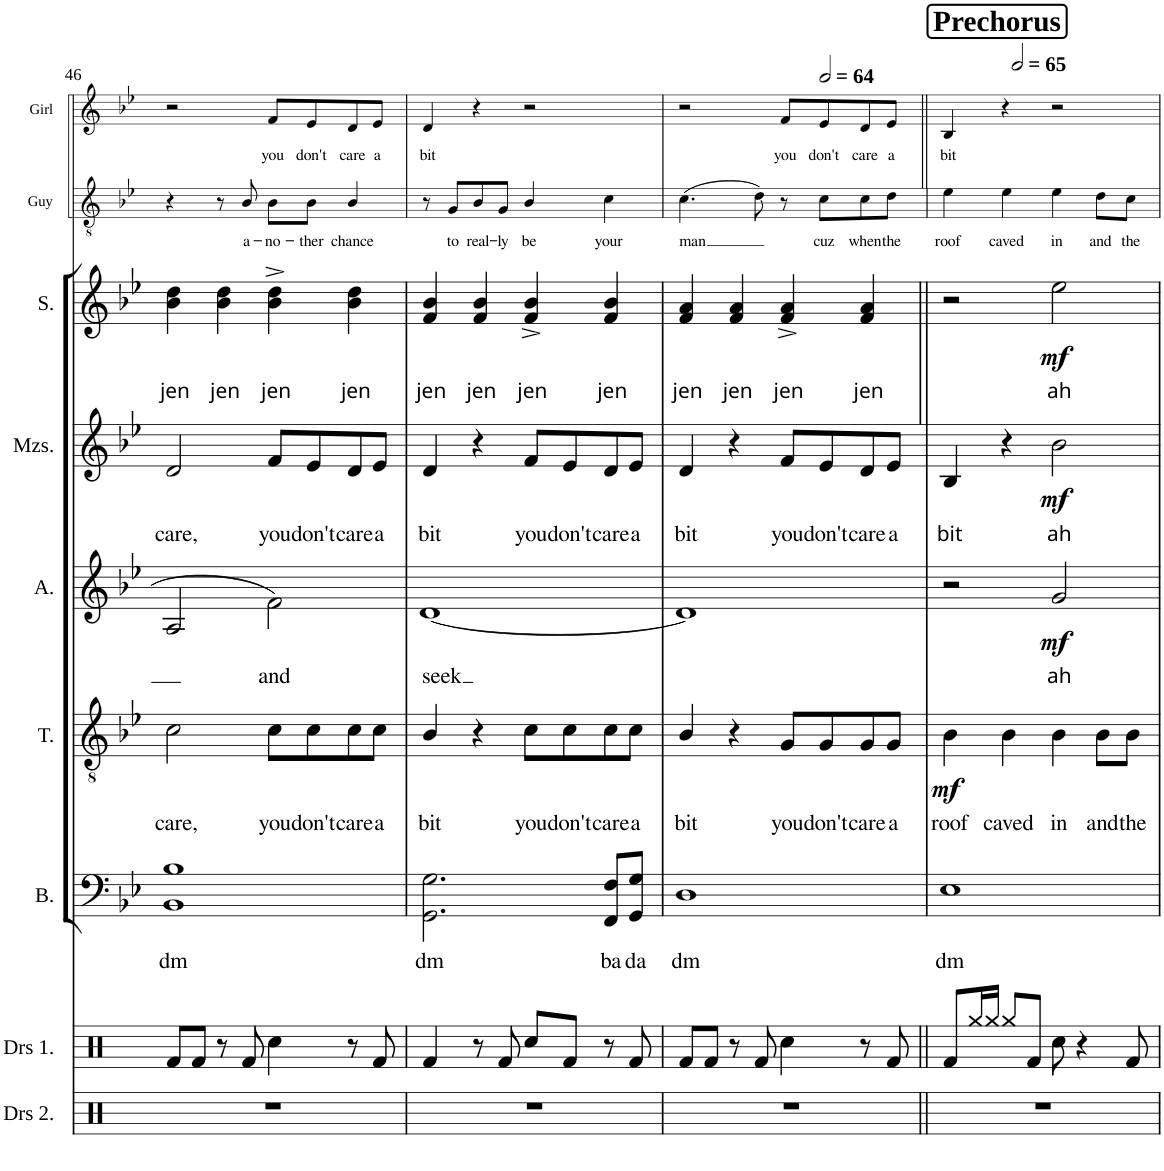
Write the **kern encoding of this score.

**kern	**kern	**kern	**text	**kern	**text	**dynam	**kern	**text	**dynam	**kern	**text	**dynam	**kern	**text	**dynam	**kern	**text	**kern	**text
*part9	*part8	*part7	*part7	*part6	*part6	*part6	*part5	*part5	*part5	*part4	*part4	*part4	*part3	*part3	*part3	*part2	*part2	*part1	*part1
*staff9	*staff8	*staff7	*staff7	*staff6	*staff6	*staff6	*staff5	*staff5	*staff5	*staff4	*staff4	*staff4	*staff3	*staff3	*staff3	*staff2	*staff2	*staff1	*staff1
*I"Drumset Layer 2	*I"Drumset Layer 1	*I"Bass	*	*I"Tenor	*	*	*I"Alto	*	*	*I"Mezzo-soprano	*	*	*I"Soprano	*	*	*I"Guy	*	*I"Girl	*
*I'Drs 2.	*I'Drs 1.	*I'B.	*	*I'T.	*	*	*I'A.	*	*	*I'Mzs.	*	*	*I'S.	*	*	*I'Guy	*	*I'Girl	*
!!LO:PB:g=z
*clefX	*clefX	*clefF4	*	*clefGv2	*	*	*clefG2	*	*	*clefG2	*	*	*clefG2	*	*	*clefGv2	*	*clefG2	*
*k[]	*k[]	*k[b-e-]	*	*k[b-e-]	*	*	*k[b-e-]	*	*	*k[b-e-]	*	*	*k[b-e-]	*	*	*k[b-e-]	*	*k[b-e-]	*
*M4/4	*M4/4	*M4/4	*	*M4/4	*	*	*M4/4	*	*	*M4/4	*	*	*M4/4	*	*	*M4/4	*	*M4/4	*
*met(c)	*met(c)	*met(c)	*	*met(c)	*	*	*met(c)	*	*	*met(c)	*	*	*met(c)	*	*	*met(c)	*	*met(c)	*
=46	=46	=46	=46	=46	=46	=46	=46	=46	=46	=46	=46	=46	=46	=46	=46	=46	=46	=46	=46
!	!	!	!LO:LY:b	!	!LO:LY:b	!	!	!	!	!	!LO:LY:b	!	!	!LO:LY:b	!	!	!	!	!
1r	8Rf/L	1BB- 1B-	dm	2c\	care,	.	2A/	.	.	2d/	care,	.	4b-\ 4dd\	jen	.	4r	.	2r	.
.	8Rf/J	.	.	.	.	.	.	.	.	.	.	.	.	.	.	.	.	.	.
!	!	!	!	!	!	!	!	!	!	!	!	!	!	!LO:LY:b	!	!	!	!	!
.	8r	.	.	.	.	.	.	.	.	.	.	.	4b-\ 4dd\	jen	.	8r	.	.	.
!	!	!	!	!	!	!	!	!	!	!	!	!	!	!	!	!	!LO:LY:b	!	!
.	8Rf/	.	.	.	.	.	.	.	.	.	.	.	.	.	.	8B-/	a-	.	.
!	!	!	!	!	!LO:LY:b	!	!	!LO:LY:b	!	!	!LO:LY:b	!	!	!LO:LY:b	!	!	!LO:LY:b	!	!LO:LY:b
.	4Rcc\	.	.	8c\L	you	.	2f\	and	.	8f/L	you	.	4b-\^ 4dd\^	jen	.	8B-\L	-no-	8f/L	you
!	!	!	!	!	!LO:LY:b	!	!	!	!	!	!LO:LY:b	!	!	!	!	!	!LO:LY:b	!	!LO:LY:b
.	.	.	.	8c\	don't	.	.	.	.	8e-/	don't	.	.	.	.	8B-\J	-ther	8e-/	don't
!	!	!	!	!	!LO:LY:b	!	!	!	!	!	!LO:LY:b	!	!	!LO:LY:b	!	!	!LO:LY:b	!	!LO:LY:b
.	8r	.	.	8c\	care	.	.	.	.	8d/	care	.	4b-\ 4dd\	jen	.	4B-/	chance	8d/	care
!	!	!	!	!	!LO:LY:b	!	!	!	!	!	!LO:LY:b	!	!	!	!	!	!	!	!LO:LY:b
.	8Rf/	.	.	8c\J	a	.	.	.	.	8e-/J	a	.	.	.	.	.	.	8e-/J	a
=47	=47	=47	=47	=47	=47	=47	=47	=47	=47	=47	=47	=47	=47	=47	=47	=47	=47	=47	=47
!	!	!	!LO:LY:b	!	!LO:LY:b	!	!	!LO:LY:b	!	!	!LO:LY:b	!	!	!LO:LY:b	!	!	!	!	!LO:LY:b
1r	4Rf/	2.GG\ 2.G\	dm	4B-/	bit	.	[1d	seek	.	4d/	bit	.	4f/ 4b-/	jen	.	8r	.	4d/	bit
!	!	!	!	!	!	!	!	!	!	!	!	!	!	!	!	!	!LO:LY:b	!	!
.	.	.	.	.	.	.	.	.	.	.	.	.	.	.	.	8G/L	to	.	.
!	!	!	!	!	!	!	!	!	!	!	!	!	!	!LO:LY:b	!	!	!LO:LY:b	!	!
.	8r	.	.	4r	.	.	.	.	.	4r	.	.	4f/ 4b-/	jen	.	8B-/	real-	4r	.
!	!	!	!	!	!	!	!	!	!	!	!	!	!	!	!	!	!LO:LY:b	!	!
.	8Rf/	.	.	.	.	.	.	.	.	.	.	.	.	.	.	8G/J	-ly	.	.
!	!	!	!	!	!LO:LY:b	!	!	!	!	!	!LO:LY:b	!	!	!LO:LY:b	!	!	!LO:LY:b	!	!
.	8Rcc/L	.	.	8c\L	you	.	.	.	.	8f/L	you	.	4f/^ 4b-/^	jen	.	4B-/	be	2r	.
!	!	!	!	!	!LO:LY:b	!	!	!	!	!	!LO:LY:b	!	!	!	!	!	!	!	!
.	8Rf/J	.	.	8c\	don't	.	.	.	.	8e-/	don't	.	.	.	.	.	.	.	.
!	!	!	!LO:LY:b	!	!LO:LY:b	!	!	!	!	!	!LO:LY:b	!	!	!LO:LY:b	!	!	!LO:LY:b	!	!
.	8r	8FF/ 8F/L	ba	8c\	care	.	.	.	.	8d/	care	.	4f/ 4b-/	jen	.	4c\	your	.	.
!	!	!	!LO:LY:b	!	!LO:LY:b	!	!	!	!	!	!LO:LY:b	!	!	!	!	!	!	!	!
.	8Rf/	8GG/ 8G/J	da	8c\J	a	.	.	.	.	8e-/J	a	.	.	.	.	.	.	.	.
=48	=48	=48	=48	=48	=48	=48	=48	=48	=48	=48	=48	=48	=48	=48	=48	=48	=48	=48	=48
!	!	!	!LO:LY:b	!	!LO:LY:b	!	!	!	!	!	!LO:LY:b	!	!	!LO:LY:b	!	!	!LO:LY:b	!	!
1r	8Rf/L	1D	dm	4B-/	bit	.	1d]	.	.	4d/	bit	.	4f/ 4a/	jen	.	(4.c\	man	2r	.
.	8Rf/J	.	.	.	.	.	.	.	.	.	.	.	.	.	.	.	.	.	.
!	!	!	!	!	!	!	!	!	!	!	!	!	!	!LO:LY:b	!	!	!	!	!
.	8r	.	.	4r	.	.	.	.	.	4r	.	.	4f/ 4a/	jen	.	.	.	.	.
.	8Rf/	.	.	.	.	.	.	.	.	.	.	.	.	.	.	8d\)	.	.	.
!	!	!	!	!	!LO:LY:b	!	!	!	!	!	!LO:LY:b	!	!	!LO:LY:b	!	!	!	!	!LO:LY:b
.	4Rcc\	.	.	8G/L	you	.	.	.	.	8f/L	you	.	4f/^ 4a/^	jen	.	8r	.	8f/L	you
*	*	*	*	*	*	*	*	*	*	*	*	*	*	*	*	*	*	*MM128	*
!	!	!	!	!	!LO:LY:b	!	!	!	!	!	!LO:LY:b	!	!	!	!	!	!LO:LY:b	!	!LO:LY:b
.	.	.	.	8G/	don't	.	.	.	.	8e-/	don't	.	.	.	.	8c\L	cuz	8e-/	don't
!	!	!	!	!	!LO:LY:b	!	!	!	!	!	!LO:LY:b	!	!	!LO:LY:b	!	!	!LO:LY:b	!	!LO:LY:b
.	8r	.	.	8G/	care	.	.	.	.	8d/	care	.	4f/ 4a/	jen	.	8c\	when	8d/	care
!	!	!	!	!	!LO:LY:b	!	!	!	!	!	!LO:LY:b	!	!	!	!	!	!LO:LY:b	!	!LO:LY:b
.	8Rf/	.	.	8G/J	a	.	.	.	.	8e-/J	a	.	.	.	.	8d\J	the	8e-/J	a
=49||	=49||	=49||	=49||	=49||	=49||	=49||	=49||	=49||	=49||	=49||	=49||	=49||	=49||	=49||	=49||	=49||	=49||	=49||	=49||
!!LO:REH:place=s1:a:B:cj:fs=14:t=Prechorus
*	*	*	*	*	*	*	*	*	*	*	*	*	*	*	*	*	*	*MM130	*
!	!	!	!LO:LY:b	!	!LO:LY:b	!LO:DY:b	!	!	!	!	!LO:LY:b	!	!	!	!	!	!LO:LY:b	!	!LO:LY:b
1r	8Rf/L	1E-	dm	4B-\	roof	mf	2r	.	.	4B-/	bit	.	2r	.	.	4e-\	roof	4B-/	bit
.	16Rgg/L	.	.	.	.	.	.	.	.	.	.	.	.	.	.	.	.	.	.
.	16Rgg/JJ	.	.	.	.	.	.	.	.	.	.	.	.	.	.	.	.	.	.
!	!	!	!	!	!LO:LY:b	!	!	!	!	!	!	!	!	!	!	!	!LO:LY:b	!	!
.	8Rgg/L	.	.	4B-\	caved	.	.	.	.	4r	.	.	.	.	.	4e-\	caved	4r	.
.	8Rf/J	.	.	.	.	.	.	.	.	.	.	.	.	.	.	.	.	.	.
!	!	!	!	!	!LO:LY:b	!	!	!LO:LY:b	!LO:DY:b	!	!LO:LY:b	!LO:DY:b	!	!LO:LY:b	!LO:DY:b	!	!LO:LY:b	!	!
.	8Rcc\	.	.	4B-\	in	.	2g/	ah	mf	2b-\	ah	mf	2ee-\	ah	mf	4e-\	in	2r	.
.	4r	.	.	.	.	.	.	.	.	.	.	.	.	.	.	.	.	.	.
!	!	!	!	!	!LO:LY:b	!	!	!	!	!	!	!	!	!	!	!	!LO:LY:b	!	!
.	.	.	.	8B-\L	and	.	.	.	.	.	.	.	.	.	.	8d\L	and	.	.
!	!	!	!	!	!LO:LY:b	!	!	!	!	!	!	!	!	!	!	!	!LO:LY:b	!	!
.	8Rf/	.	.	8B-\J	the	.	.	.	.	.	.	.	.	.	.	8c\J	the	.	.
=	=	=	=	=	=	=	=	=	=	=	=	=	=	=	=	=	=	=	=
*-	*-	*-	*-	*-	*-	*-	*-	*-	*-	*-	*-	*-	*-	*-	*-	*-	*-	*-	*-
